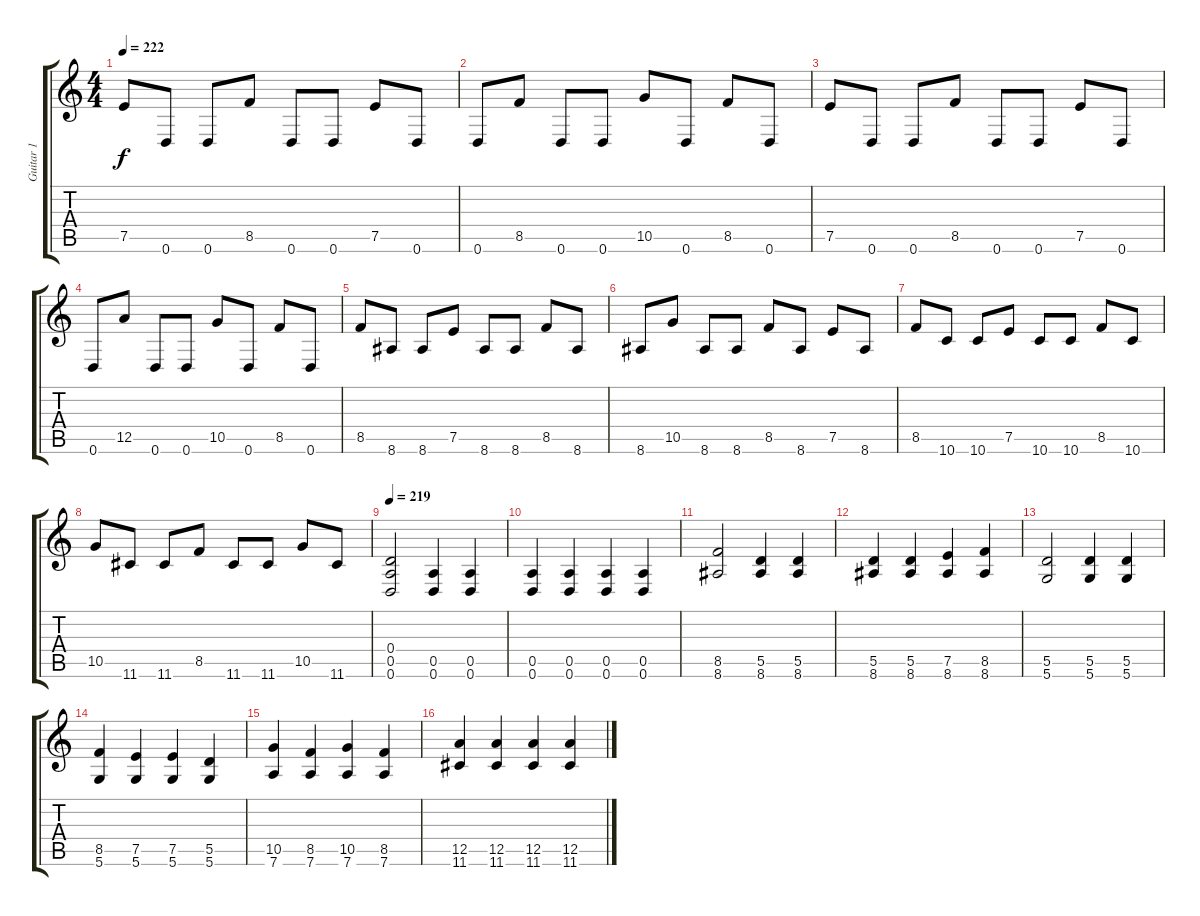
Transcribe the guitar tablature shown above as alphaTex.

\track ("Guitar 1" "Guitar 1") {instrument distortionguitar}
\staff {score tabs}
\tuning (E4 B3 G3 D3 A2 D2) {hide}
\ts (4 4)
\tempo 222
\clef g2
\ks c
7.5.8{dy f} 0.6.8 0.6.8 8.5.8 0.6.8 0.6.8 7.5.8 0.6.8 |
0.6.8 8.5.8 0.6.8 0.6.8 10.5.8 0.6.8 8.5.8 0.6.8 |
7.5.8 0.6.8 0.6.8 8.5.8 0.6.8 0.6.8 7.5.8 0.6.8 |
0.6.8 12.5.8 0.6.8 0.6.8 10.5.8 0.6.8 8.5.8 0.6.8 |
8.5.8 8.6.8 8.6.8 7.5.8 8.6.8 8.6.8 8.5.8 8.6.8 |
8.6.8 10.5.8 8.6.8 8.6.8 8.5.8 8.6.8 7.5.8 8.6.8 |
8.5.8 10.6.8 10.6.8 7.5.8 10.6.8 10.6.8 8.5.8 10.6.8 |
10.5.8 11.6.8 11.6.8 8.5.8 11.6.8 11.6.8 10.5.8 11.6.8 |
\tempo 219
(0.4 0.5 0.6).2 (0.5 0.6).4 (0.5 0.6).4 |
(0.5 0.6).4 (0.5 0.6).4 (0.5 0.6).4 (0.5 0.6).4 |
(8.5 8.6).2 (5.5 8.6).4 (5.5 8.6).4 |
(5.5 8.6).4 (5.5 8.6).4 (7.5 8.6).4 (8.5 8.6).4 |
(5.5 5.6).2 (5.5 5.6).4 (5.5 5.6).4 |
(8.5 5.6).4 (7.5 5.6).4 (7.5 5.6).4 (5.5 5.6).4 |
(10.5 7.6).4 (8.5 7.6).4 (10.5 7.6).4 (8.5 7.6).4 |
(12.5 11.6).4 (12.5 11.6).4 (12.5 11.6).4 (12.5 11.6).4
